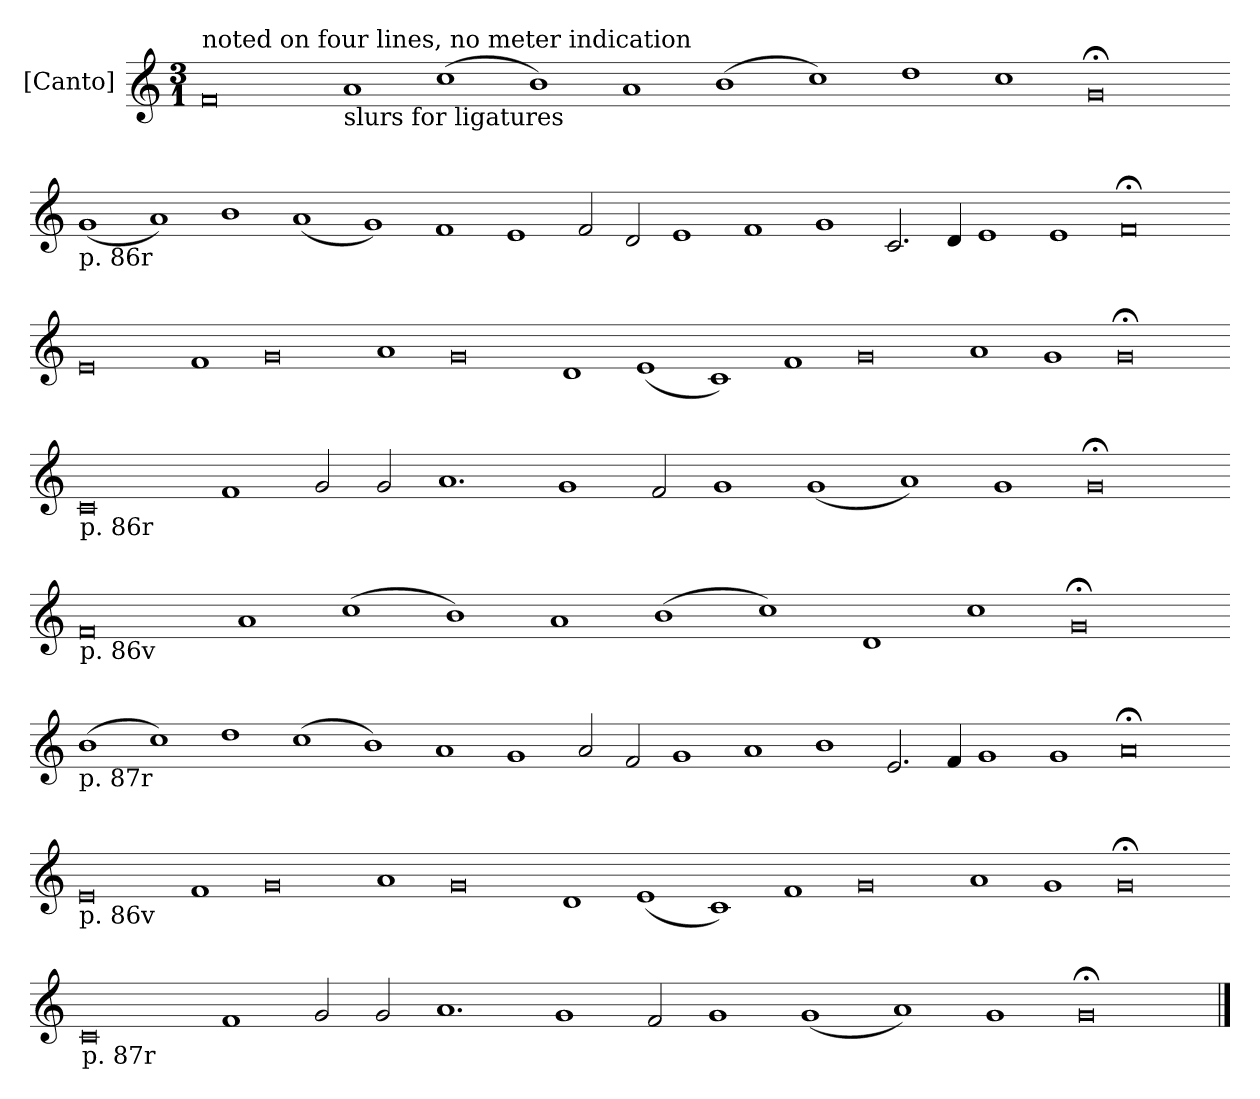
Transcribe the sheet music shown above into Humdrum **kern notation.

**kern
*part1
*staff1
*I"[Canto]
*clefG2
*k[]
*M3/1
=
!LO:TX:a:t=noted on four lines, no meter indication
0f
!LO:TX:b:t=slurs for ligatures
1a
(1cc
1b)
1a
(1b
1cc)
1dd
1cc
0g;<
=-
!LO:TX:b:t=p. 86r
(1g
1a)
1b
(1a
1g)
1f
1e
2f
2d
1e
1f
1g
2.c
4d
1e
1e
0f;<
=-
0e
1f
0g
1a
0g
1d
(1e
1c)
1f
0g
1a
1g
0g;<
=-
!LO:TX:b:t=p. 86r
0c
1f
2g
2g
1.a
1g
2f
1g
(1g
1a)
1g
0g;<
=-
!LO:TX:b:t=p. 86v
0f
1a
(1cc
1b)
1a
(1b
1cc)
1d
1cc
0g;<
=-
!LO:TX:b:t=p. 87r
(1b
1cc)
1dd
(1cc
1b)
1a
1g
2a
2f
1g
1a
1b
2.e
4f
1g
1g
0a;<
=-
!LO:TX:b:t=p. 86v
0e
1f
0g
1a
0g
1d
(1e
1c)
1f
0g
1a
1g
0g;<
=-
!LO:TX:b:t=p. 87r
0c
1f
2g
2g
1.a
1g
2f
1g
(1g
1a)
1g
0g;<
==
*-
